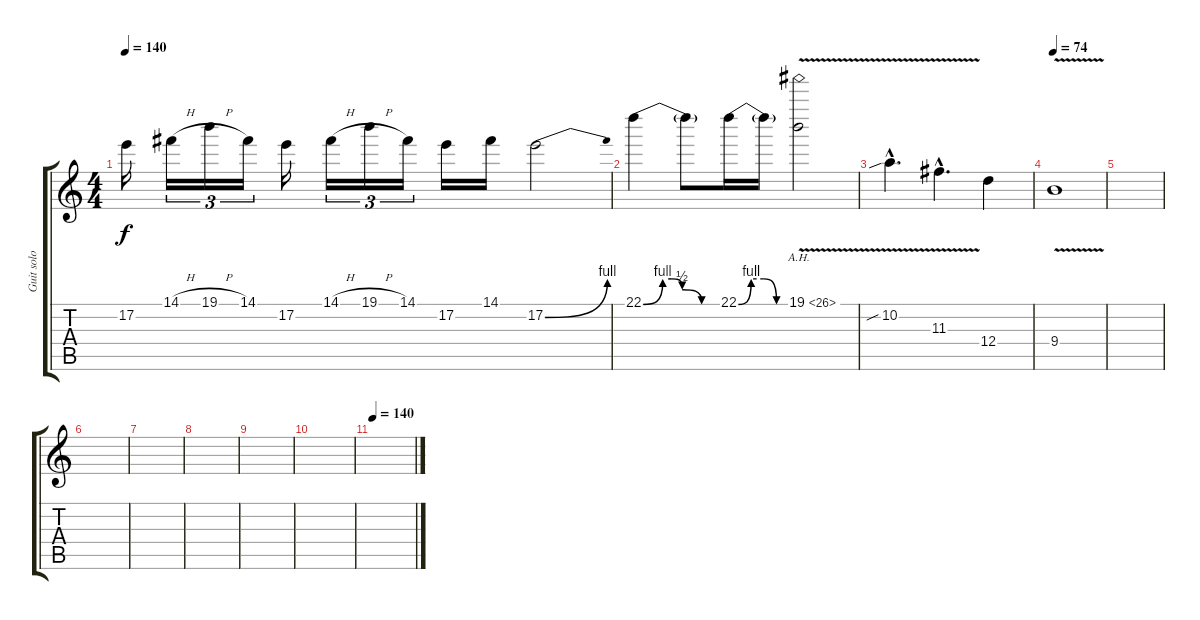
\track ("Guit solo 2" "Guit solo ") {instrument overdrivenguitar}
\staff {score tabs}
\tuning (E4 B3 G3 D3 A2 E2) {hide}
\ts (4 4)
\tempo 140
\clef g2
\ks c
17.2.16{dy f} 14.1{h}.16{tu (3 2)} 19.1{h}.16{tu (3 2)} 14.1.16{tu (3 2)} 17.2.16 14.1{h}.16{tu (3 2)} 19.1{h}.16{tu (3 2)} 14.1.16{tu (3 2)} 17.2.16 14.1.16 17.2{be (bend 0 0 60 4)}.2 |
22.1{be (custom 0 0 15 4 22 4 30 2 45 0 60 0)}.4 22.1{t}.8 22.1{be (custom 0 0 15 4 30 4 45 0 60 0)}.16 22.1{t}.16 19.1{ah 7 v}.2 |
10.2{v sib hac}.4{d} 11.3{v hac}.4{d} 12.4.4 |
\tempo 74
9.4{v}.1 |
|
|
|
|
|
|
\tempo 140
